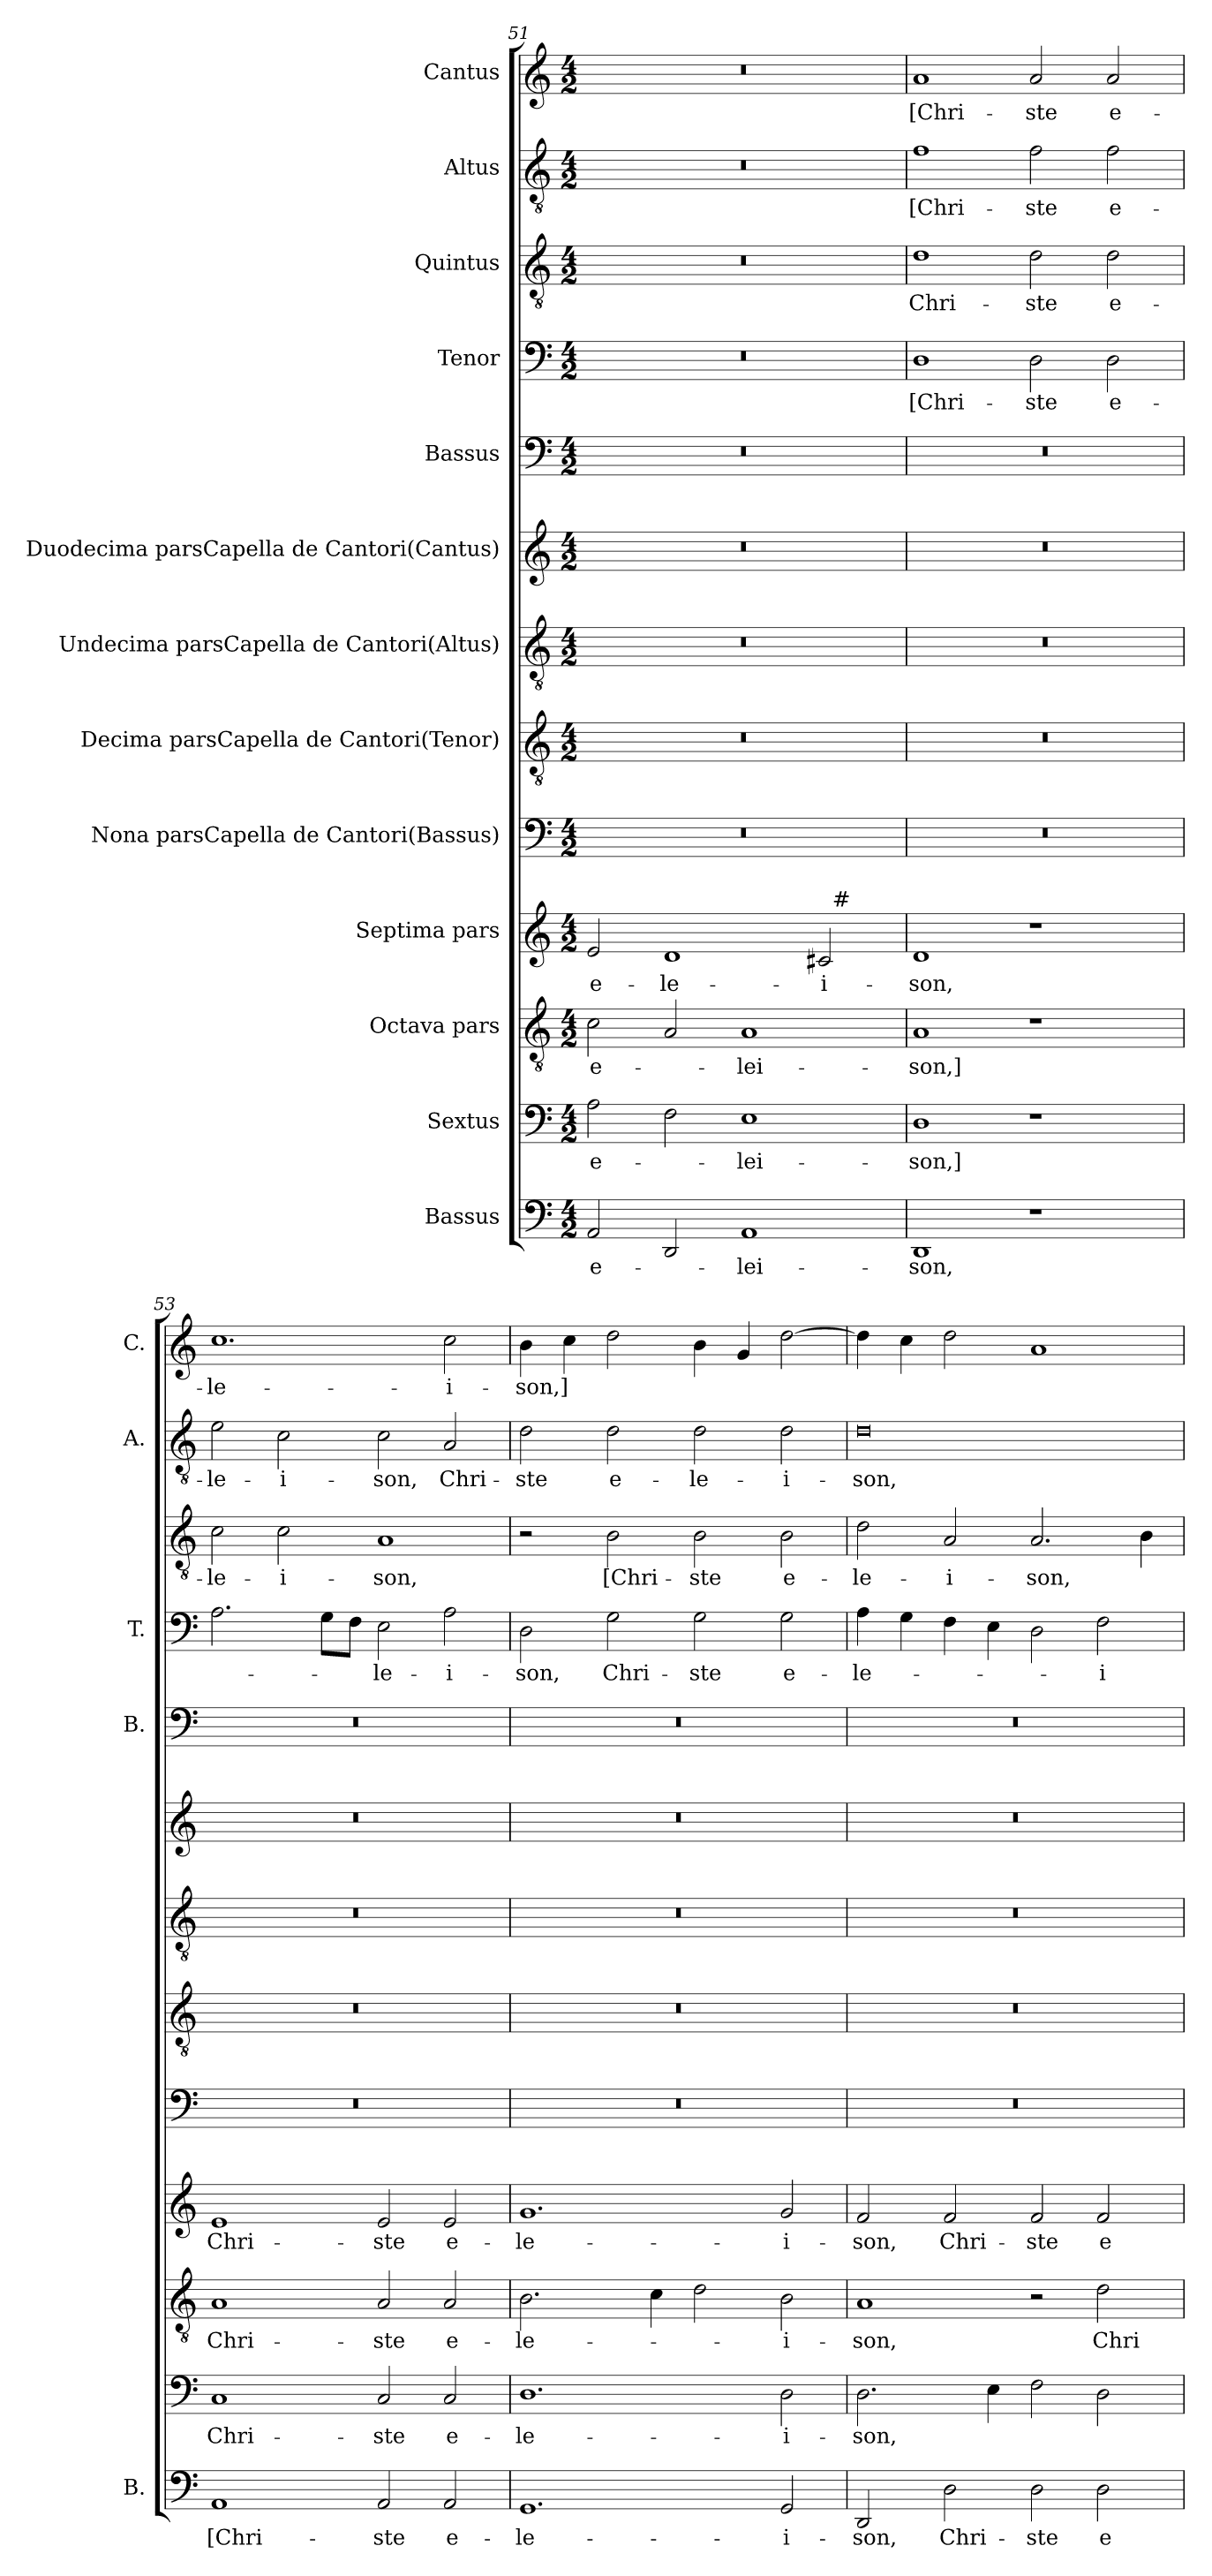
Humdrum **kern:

**kern	**text	**kern	**text	**kern	**text	**kern	**text	**kern	**kern	**kern	**kern	**kern	**kern	**text	**kern	**text	**kern	**text	**kern	**text
*part13	*part13	*part12	*part12	*part11	*part11	*part10	*part10	*part9	*part8	*part7	*part6	*part5	*part4	*part4	*part3	*part3	*part2	*part2	*part1	*part1
*staff13	*staff13	*staff12	*staff12	*staff11	*staff11	*staff10	*staff10	*staff9	*staff8	*staff7	*staff6	*staff5	*staff4	*staff4	*staff3	*staff3	*staff2	*staff2	*staff1	*staff1
*I"Bassus	*	*I"Sextus	*	*I"Octava pars	*	*I"Septima pars	*	*I"Nona parsCapella de Cantori(Bassus)	*I"Decima parsCapella de Cantori(Tenor)	*I"Undecima parsCapella de Cantori(Altus)	*I"Duodecima parsCapella de Cantori(Cantus)	*I"Bassus	*I"Tenor	*	*I"Quintus	*	*I"Altus	*	*I"Cantus	*
*I'B.	*	*	*	*	*	*	*	*	*	*	*	*I'B.	*I'T.	*	*	*	*I'A.	*	*I'C.	*
*clefF4	*	*clefF4	*	*clefGv2	*	*clefG2	*	*clefF4	*clefGv2	*clefGv2	*clefG2	*clefF4	*clefF4	*	*clefGv2	*	*clefGv2	*	*clefG2	*
*	*	*	*	*ITrd7c12	*	*	*	*	*ITrd7c12	*ITrd7c12	*	*	*	*	*ITrd7c12	*	*ITrd7c12	*	*	*
*k[]	*	*k[]	*	*k[]	*	*k[]	*	*k[]	*k[]	*k[]	*k[]	*k[]	*k[]	*	*k[]	*	*k[]	*	*k[]	*
*a:	*	*a:	*	*a:	*	*a:	*	*a:	*a:	*a:	*a:	*a:	*a:	*	*a:	*	*a:	*	*a:	*
*M4/2	*	*M4/2	*	*M4/2	*	*M4/2	*	*M4/2	*M4/2	*M4/2	*M4/2	*M4/2	*M4/2	*	*M4/2	*	*M4/2	*	*M4/2	*
=51	=51	=51	=51	=51	=51	=51	=51	=51	=51	=51	=51	=51	=51	=51	=51	=51	=51	=51	=51	=51
!	!LO:LY:b	!	!LO:LY:b	!	!LO:LY:b	!	!LO:LY:b	!LO:N:vis=1	!LO:N:vis=1	!LO:N:vis=1	!LO:N:vis=1	!LO:N:vis=1	!LO:N:vis=1	!	!LO:N:vis=1	!	!LO:N:vis=1	!	!LO:N:vis=1	!
*	*	*	*	*	*	*^	*	*	*	*	*	*	*	*	*	*	*	*	*	*
2AA/	e-	2A\	e-	2C\	e-	2e/	1ryy	e-	0r	0r	0r	0r	0r	0r	.	0r	.	0r	.	0r	.
!	!	!	!	!	!	!	!	!LO:LY:b	!	!	!	!	!	!	!	!	!	!	!	!	!
2DD/	.	2F\	.	2AA/	.	1d	.	-le-	.	.	.	.	.	.	.	.	.	.	.	.	.
!	!LO:LY:b	!	!LO:LY:b	!	!LO:LY:b	!	!	!	!	!	!	!	!	!	!	!	!	!	!	!	!
1AA	-lei-	1E	-lei-	1AA	-lei-	.	2ryy	.	.	.	.	.	.	.	.	.	.	.	.	.	.
!	!	!	!	!	!	!	!	!LO:LY:b	!	!	!	!	!	!	!	!	!	!	!	!	!
.	.	.	.	.	.	2c#/	32ryy	-i-	.	.	.	.	.	.	.	.	.	.	.	.	.
!	!	!	!	!	!	!	!LO:TX:a:t=#	!	!	!	!	!	!	!	!	!	!	!	!	!	!
.	.	.	.	.	.	.	4...ryy	.	.	.	.	.	.	.	.	.	.	.	.	.	.
=52	=52	=52	=52	=52	=52	=52	=52	=52	=52	=52	=52	=52	=52	=52	=52	=52	=52	=52	=52	=52	=52
!	!LO:LY:b	!	!LO:LY:b	!	!LO:LY:b	!	!	!LO:LY:b	!LO:N:vis=1	!LO:N:vis=1	!LO:N:vis=1	!LO:N:vis=1	!LO:N:vis=1	!	!LO:LY:b	!	!LO:LY:b	!	!LO:LY:b	!	!LO:LY:b
*	*	*	*	*	*	*v	*v	*	*	*	*	*	*	*	*	*	*	*	*	*	*
1DD	-son,	1D	-son,]	1AA	-son,]	1d	-son,	0r	0r	0r	0r	0r	1D	[Chri-	1D	Chri-	1F	[Chri-	1a	[Chri-
!	!	!	!	!	!	!	!	!	!	!	!	!	!	!LO:LY:b	!	!LO:LY:b	!	!LO:LY:b	!	!LO:LY:b
1r	.	1r	.	1r	.	1r	.	.	.	.	.	.	2D\	-ste	2D\	-ste	2F\	-ste	2a/	-ste
!	!	!	!	!	!	!	!	!	!	!	!	!	!	!LO:LY:b	!	!LO:LY:b	!	!LO:LY:b	!	!LO:LY:b
.	.	.	.	.	.	.	.	.	.	.	.	.	2D\	e-	2D\	e-	2F\	e-	2a/	e-
=53	=53	=53	=53	=53	=53	=53	=53	=53	=53	=53	=53	=53	=53	=53	=53	=53	=53	=53	=53	=53
!	!LO:LY:b	!	!LO:LY:b	!	!LO:LY:b	!	!LO:LY:b	!LO:N:vis=1	!LO:N:vis=1	!LO:N:vis=1	!LO:N:vis=1	!LO:N:vis=1	!	!	!	!LO:LY:b	!	!LO:LY:b	!	!LO:LY:b
1AA	[Chri-	1C	Chri-	1AA	Chri-	1e	Chri-	0r	0r	0r	0r	0r	2.A\	.	2C\	-le-	2E\	-le-	1.cc	-le-
!	!	!	!	!	!	!	!	!	!	!	!	!	!	!	!	!LO:LY:b	!	!LO:LY:b	!	!
.	.	.	.	.	.	.	.	.	.	.	.	.	.	.	2C\	-i-	2C\	-i-	.	.
.	.	.	.	.	.	.	.	.	.	.	.	.	8G\L	.	.	.	.	.	.	.
.	.	.	.	.	.	.	.	.	.	.	.	.	8F\J	.	.	.	.	.	.	.
!	!LO:LY:b	!	!LO:LY:b	!	!LO:LY:b	!	!LO:LY:b	!	!	!	!	!	!	!LO:LY:b	!	!LO:LY:b	!	!LO:LY:b	!	!
2AA/	-ste	2C/	-ste	2AA/	-ste	2e/	-ste	.	.	.	.	.	2E\	-le-	1AA	-son,	2C\	-son,	.	.
!	!LO:LY:b	!	!LO:LY:b	!	!LO:LY:b	!	!LO:LY:b	!	!	!	!	!	!	!LO:LY:b	!	!	!	!LO:LY:b	!	!LO:LY:b
2AA/	e-	2C/	e-	2AA/	e-	2e/	e-	.	.	.	.	.	2A\	-i-	.	.	2AA/	Chri-	2cc\	-i-
!!LO:PB:g=z
=54	=54	=54	=54	=54	=54	=54	=54	=54	=54	=54	=54	=54	=54	=54	=54	=54	=54	=54	=54	=54
!	!LO:LY:b	!	!LO:LY:b	!	!LO:LY:b	!	!LO:LY:b	!LO:N:vis=1	!LO:N:vis=1	!LO:N:vis=1	!LO:N:vis=1	!LO:N:vis=1	!	!LO:LY:b	!	!	!	!LO:LY:b	!	!LO:LY:b
1.GG	-le-	1.D	-le-	2.BB\	-le-	1.g	-le-	0r	0r	0r	0r	0r	2D\	-son,	2r	.	2D\	-ste	4b\	-son,]
.	.	.	.	.	.	.	.	.	.	.	.	.	.	.	.	.	.	.	4cc\	.
!	!	!	!	!	!	!	!	!	!	!	!	!	!	!LO:LY:b	!	!LO:LY:b	!	!LO:LY:b	!	!
.	.	.	.	.	.	.	.	.	.	.	.	.	2G\	Chri-	2BB\	[Chri-	2D\	e-	2dd\	.
.	.	.	.	4C\	.	.	.	.	.	.	.	.	.	.	.	.	.	.	.	.
!	!	!	!	!	!	!	!	!	!	!	!	!	!	!LO:LY:b	!	!LO:LY:b	!	!LO:LY:b	!	!
.	.	.	.	2D\	.	.	.	.	.	.	.	.	2G\	-ste	2BB\	-ste	2D\	-le-	4b\	.
.	.	.	.	.	.	.	.	.	.	.	.	.	.	.	.	.	.	.	4g/	.
!	!LO:LY:b	!	!LO:LY:b	!	!LO:LY:b	!	!LO:LY:b	!	!	!	!	!	!	!LO:LY:b	!	!LO:LY:b	!	!LO:LY:b	!	!
2GG/	-i-	2D\	-i-	2BB\	-i-	2g/	-i-	.	.	.	.	.	2G\	e-	2BB\	e-	2D\	-i-	[>2dd\	.
=55	=55	=55	=55	=55	=55	=55	=55	=55	=55	=55	=55	=55	=55	=55	=55	=55	=55	=55	=55	=55
!	!LO:LY:b	!	!LO:LY:b	!	!LO:LY:b	!	!LO:LY:b	!LO:N:vis=1	!LO:N:vis=1	!LO:N:vis=1	!LO:N:vis=1	!LO:N:vis=1	!	!LO:LY:b	!	!LO:LY:b	!	!LO:LY:b	!	!
2DD/	-son,	2.D\	-son,	1AA	-son,	2f/	-son,	0r	0r	0r	0r	0r	4A\	-le-	2D\	-le-	0D	-son,	4dd\]	.
.	.	.	.	.	.	.	.	.	.	.	.	.	4G\	.	.	.	.	.	4cc\	.
!	!LO:LY:b	!	!	!	!	!	!LO:LY:b	!	!	!	!	!	!	!	!	!LO:LY:b	!	!	!	!
2D\	Chri-	.	.	.	.	2f/	Chri-	.	.	.	.	.	4F\	.	2AA/	-i-	.	.	2dd\	.
.	.	4E\	.	.	.	.	.	.	.	.	.	.	4E\	.	.	.	.	.	.	.
!	!LO:LY:b	!	!	!	!	!	!LO:LY:b	!	!	!	!	!	!	!	!	!LO:LY:b	!	!	!	!
2D\	-ste	2F\	.	2r	.	2f/	-ste	.	.	.	.	.	2D\	.	2.AA/	-son,	.	.	1a	.
!	!LO:LY:b	!	!	!	!LO:LY:b	!	!LO:LY:b	!	!	!	!	!	!	!LO:LY:b	!	!	!	!	!	!
2D\	e-	2D\	.	2D\	Chri-	2f/	e-	.	.	.	.	.	2F\	-i-	.	.	.	.	.	.
.	.	.	.	.	.	.	.	.	.	.	.	.	.	.	4BB\	.	.	.	.	.
=	=	=	=	=	=	=	=	=	=	=	=	=	=	=	=	=	=	=	=	=
*-	*-	*-	*-	*-	*-	*-	*-	*-	*-	*-	*-	*-	*-	*-	*-	*-	*-	*-	*-	*-
